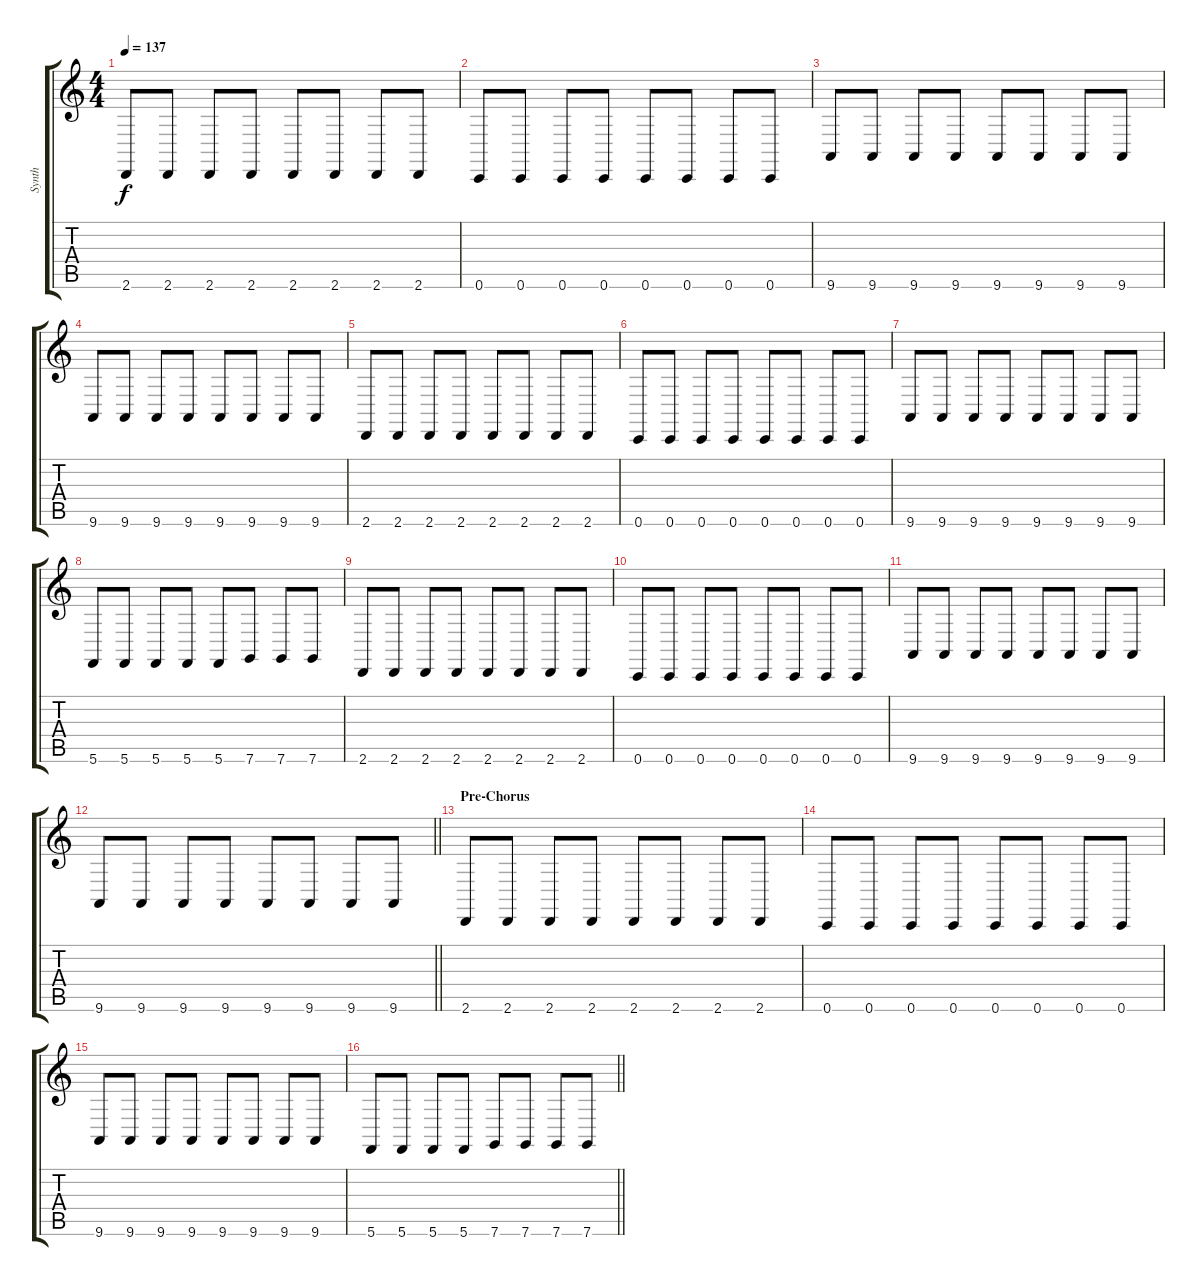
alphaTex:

\track ("Synth" "Synth") {instrument lead8bassandlead}
\staff {score tabs}
\tuning (D4 A3 F3 C3 G2 C2) {hide}
\ts (4 4)
\tempo 137
\clef g2
\ks c
2.6.8{dy f} 2.6.8 2.6.8 2.6.8 2.6.8 2.6.8 2.6.8 2.6.8 |
0.6.8 0.6.8 0.6.8 0.6.8 0.6.8 0.6.8 0.6.8 0.6.8 |
9.6.8 9.6.8 9.6.8 9.6.8 9.6.8 9.6.8 9.6.8 9.6.8 |
9.6.8 9.6.8 9.6.8 9.6.8 9.6.8 9.6.8 9.6.8 9.6.8 |
2.6.8 2.6.8 2.6.8 2.6.8 2.6.8 2.6.8 2.6.8 2.6.8 |
0.6.8 0.6.8 0.6.8 0.6.8 0.6.8 0.6.8 0.6.8 0.6.8 |
9.6.8 9.6.8 9.6.8 9.6.8 9.6.8 9.6.8 9.6.8 9.6.8 |
5.6.8 5.6.8 5.6.8 5.6.8 5.6.8 7.6.8 7.6.8 7.6.8 |
2.6.8 2.6.8 2.6.8 2.6.8 2.6.8 2.6.8 2.6.8 2.6.8 |
0.6.8 0.6.8 0.6.8 0.6.8 0.6.8 0.6.8 0.6.8 0.6.8 |
9.6.8 9.6.8 9.6.8 9.6.8 9.6.8 9.6.8 9.6.8 9.6.8 |
\barLineRight lightlight
9.6.8 9.6.8 9.6.8 9.6.8 9.6.8 9.6.8 9.6.8 9.6.8 |
\section ("" "Pre-Chorus")
2.6.8 2.6.8 2.6.8 2.6.8 2.6.8 2.6.8 2.6.8 2.6.8 |
0.6.8 0.6.8 0.6.8 0.6.8 0.6.8 0.6.8 0.6.8 0.6.8 |
9.6.8 9.6.8 9.6.8 9.6.8 9.6.8 9.6.8 9.6.8 9.6.8 |
\barLineRight lightlight
5.6.8 5.6.8 5.6.8 5.6.8 7.6.8 7.6.8 7.6.8 7.6.8
